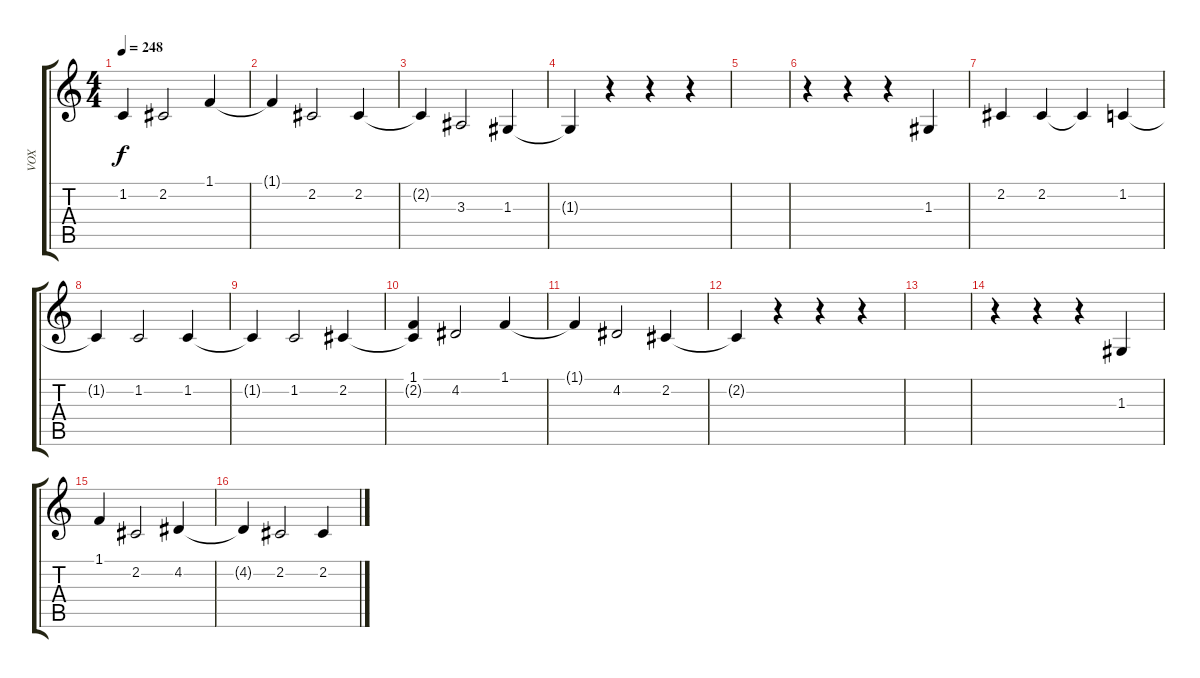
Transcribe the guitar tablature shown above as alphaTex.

\track ("VOX" "VOX") {instrument lead2sawtooth}
\staff {score tabs}
\tuning (E4 B3 G3 D3 A2 E2) {hide}
\ts (4 4)
\tempo 248
\clef g2
\ks c
1.2{t}.4{dy f} 2.2.2 1.1.4 |
1.1{t}.4 2.2.2 2.2.4 |
2.2{t}.4 3.3.2 1.3.4 |
1.3{t}.4 r.4 r.4 r.4 |
|
r.4 r.4 r.4 1.3.4 |
2.2.4 2.2.4 2.2{t}.4 1.2.4 |
1.2{t}.4 1.2.2 1.2.4 |
1.2{t}.4 1.2.2 2.2.4 |
(1.1 2.2{t}).4 4.2.2 1.1.4 |
1.1{t}.4 4.2.2 2.2.4 |
2.2{t}.4 r.4 r.4 r.4 |
|
r.4 r.4 r.4 1.3.4 |
1.1.4 2.2.2 4.2.4 |
4.2{t}.4 2.2.2 2.2.4
